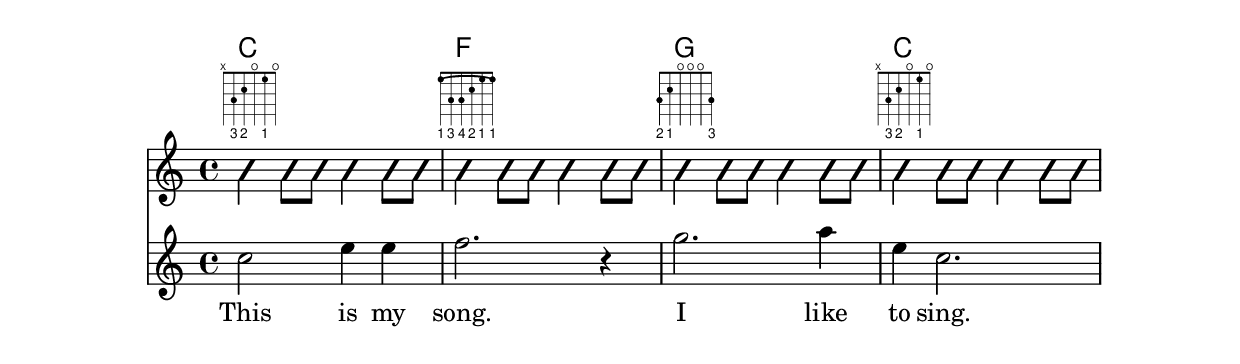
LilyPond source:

%% Do not edit this file; it is automatically
%% generated from LSR http://lsr.dsi.unimi.it
%% This file is in the public domain.
\version "2.13.20"

\header {
  lsrtags = "rhythms, fretted-strings"

%% Translation of GIT committish: 0b55335aeca1de539bf1125b717e0c21bb6fa31b
  texidoces = "
Para la música de guitarra, es posible mostrar los ritmos de rasgueo,
además de las notas de la melodía, acordes y diagramas de posiciones.

"
  doctitlees = "Ritmos rasgueados de guitarra"

%% Translation of GIT committish: 0a868be38a775ecb1ef935b079000cebbc64de40
  texidocde = "
In Guitarrennotation kann neben Melodie, Akkordbezeichnungen und
Bunddiagrammen auch der Schlagrhythmus angegeben werden.

"
  doctitlede = "Schlagrhythmus für Guitarren"


%% Translation of GIT committish: 015b8e65e5e9a74cea1618b597402b5b74f89b89
  texidocfr = "
En matière de notation pour guitare, il arrive que soient indiqués les
@qq{coups de gratte} en plus de la mélodie, grilles d'accords et
diagrammes de tablature.

"
  doctitlefr = "Rythmique et guitare"

  texidoc = "
For guitar music, it is possible to show strum rhythms, along with
melody notes, chord names and fret diagrams.

"
  doctitle = "Guitar strum rhythms"
} % begin verbatim

\include "predefined-guitar-fretboards.ly"
<<
  \new ChordNames {
    \chordmode {
      c1 | f | g | c
    }
  }
  \new FretBoards {
    \chordmode {
      c1 | f | g | c
    }
  }
  \new Voice \with {
    \consists "Pitch_squash_engraver"
  } {
    \relative c'' {
      \improvisationOn
      c4 c8 c c4 c8 c
      f4 f8 f f4 f8 f
      g4 g8 g g4 g8 g
      c4 c8 c c4 c8 c
    }
  }
  \new Voice = "melody" {
    \relative c'' {
      c2 e4 e4
      f2. r4
      g2. a4
      e4 c2.
    }
  }
  \new Lyrics {
    \lyricsto "melody" {
      This is my song.
      I like to sing.
    }
  }
>>

